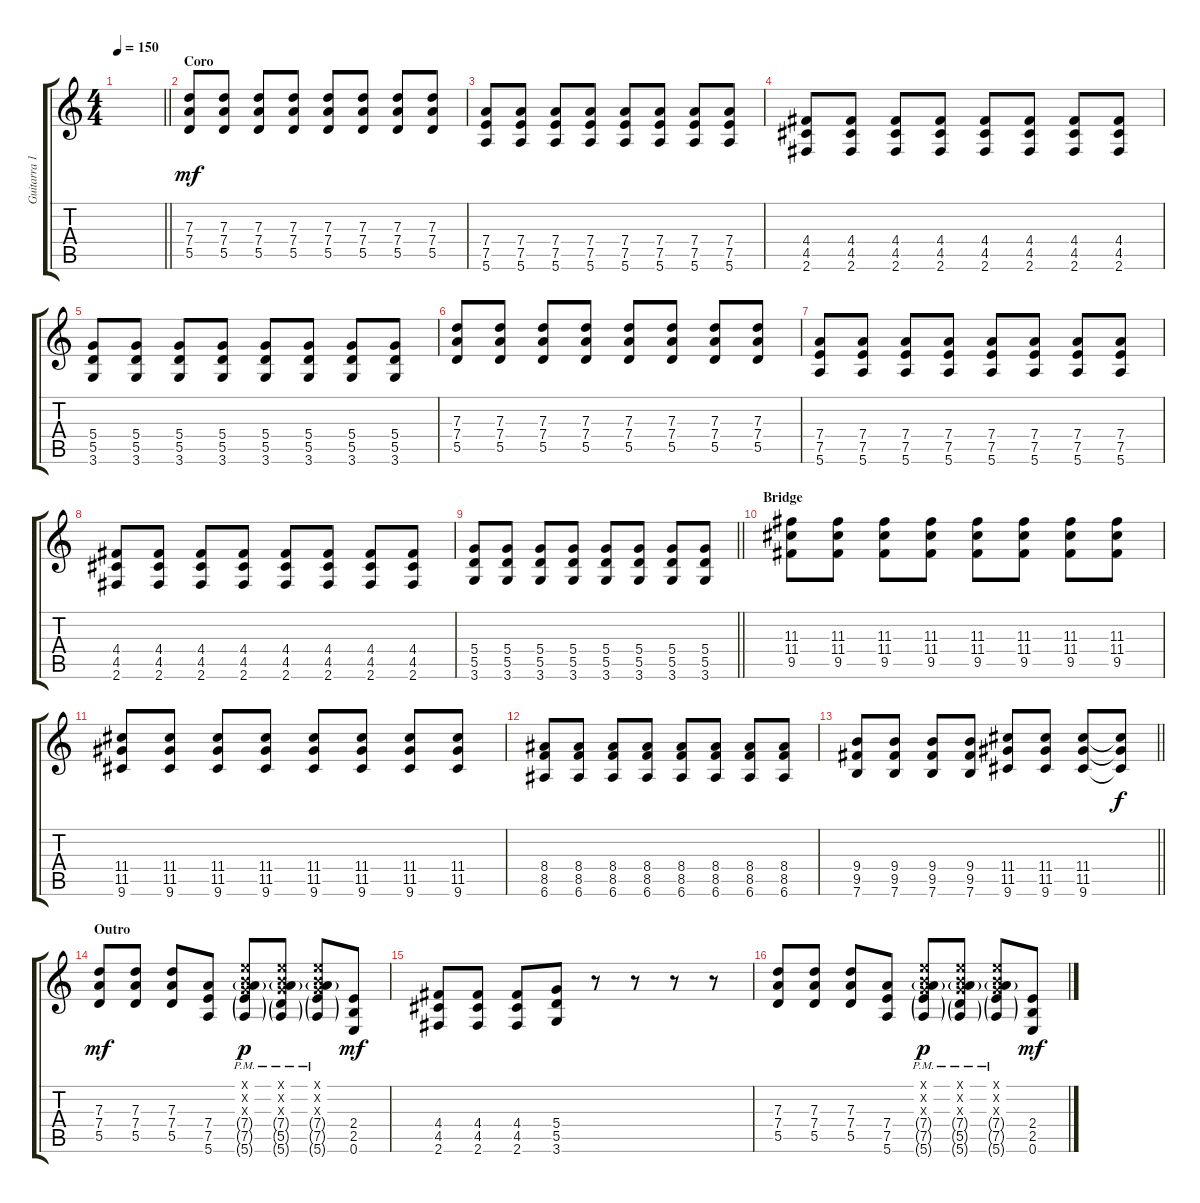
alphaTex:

\track ("Guitarra 1" "Guitarra 1") {instrument overdrivenguitar}
\staff {score tabs}
\tuning (E4 B3 G3 D3 A2 E2) {hide}
\ts (4 4)
\tempo 150
\clef g2
\barLineRight lightlight
\ks c
|
\section ("" "Coro")
(7.3 7.4 5.5).8{dy mf} (7.3 7.4 5.5).8 (7.3 7.4 5.5).8 (7.3 7.4 5.5).8 (7.3 7.4 5.5).8 (7.3 7.4 5.5).8 (7.3 7.4 5.5).8 (7.3 7.4 5.5).8 |
(7.4 7.5 5.6).8 (7.4 7.5 5.6).8 (7.4 7.5 5.6).8 (7.4 7.5 5.6).8 (7.4 7.5 5.6).8 (7.4 7.5 5.6).8 (7.4 7.5 5.6).8 (7.4 7.5 5.6).8 |
(4.4 4.5 2.6).8 (4.4 4.5 2.6).8 (4.4 4.5 2.6).8 (4.4 4.5 2.6).8 (4.4 4.5 2.6).8 (4.4 4.5 2.6).8 (4.4 4.5 2.6).8 (4.4 4.5 2.6).8 |
(5.4 5.5 3.6).8 (5.4 5.5 3.6).8 (5.4 5.5 3.6).8 (5.4 5.5 3.6).8 (5.4 5.5 3.6).8 (5.4 5.5 3.6).8 (5.4 5.5 3.6).8 (5.4 5.5 3.6).8 |
(7.3 7.4 5.5).8 (7.3 7.4 5.5).8 (7.3 7.4 5.5).8 (7.3 7.4 5.5).8 (7.3 7.4 5.5).8 (7.3 7.4 5.5).8 (7.3 7.4 5.5).8 (7.3 7.4 5.5).8 |
(7.4 7.5 5.6).8 (7.4 7.5 5.6).8 (7.4 7.5 5.6).8 (7.4 7.5 5.6).8 (7.4 7.5 5.6).8 (7.4 7.5 5.6).8 (7.4 7.5 5.6).8 (7.4 7.5 5.6).8 |
(4.4 4.5 2.6).8 (4.4 4.5 2.6).8 (4.4 4.5 2.6).8 (4.4 4.5 2.6).8 (4.4 4.5 2.6).8 (4.4 4.5 2.6).8 (4.4 4.5 2.6).8 (4.4 4.5 2.6).8 |
\barLineRight lightlight
(5.4 5.5 3.6).8 (5.4 5.5 3.6).8 (5.4 5.5 3.6).8 (5.4 5.5 3.6).8 (5.4 5.5 3.6).8 (5.4 5.5 3.6).8 (5.4 5.5 3.6).8 (5.4 5.5 3.6).8 |
\section ("" "Bridge")
(11.3 11.4 9.5).8 (11.3 11.4 9.5).8 (11.3 11.4 9.5).8 (11.3 11.4 9.5).8 (11.3 11.4 9.5).8 (11.3 11.4 9.5).8 (11.3 11.4 9.5).8 (11.3 11.4 9.5).8 |
(11.4 11.5 9.6).8 (11.4 11.5 9.6).8 (11.4 11.5 9.6).8 (11.4 11.5 9.6).8 (11.4 11.5 9.6).8 (11.4 11.5 9.6).8 (11.4 11.5 9.6).8 (11.4 11.5 9.6).8 |
(8.4 8.5 6.6).8 (8.4 8.5 6.6).8 (8.4 8.5 6.6).8 (8.4 8.5 6.6).8 (8.4 8.5 6.6).8 (8.4 8.5 6.6).8 (8.4 8.5 6.6).8 (8.4 8.5 6.6).8 |
\barLineRight lightlight
(9.4 9.5 7.6).8 (9.4 9.5 7.6).8 (9.4 9.5 7.6).8 (9.4 9.5 7.6).8 (11.4 11.5 9.6).8 (11.4 11.5 9.6).8 (11.4 11.5 9.6).8 (11.4{t} 11.5{t} 9.6{t}).8{dy f} |
\section ("" "Outro")
(7.3 7.4 5.5).8{dy mf} (7.3 7.4 5.5).8 (7.3 7.4 5.5).8 (7.4 7.5 5.6).8 (0.1{x} 0.2{x} 0.3{x} 7.4{g pm} 7.5{g pm} 5.6{g pm}).8{dy p} (0.1{x} 0.2{x} 0.3{x} 7.4{g pm} 5.5{g pm} 5.6{g pm}).8 (0.1{x} 0.2{x} 0.3{x} 7.4{g pm} 7.5{g pm} 5.6{g pm}).8 (2.4 2.5 0.6).8{dy mf} |
(4.4 4.5 2.6).8 (4.4 4.5 2.6).8 (4.4 4.5 2.6).8 (5.4 5.5 3.6).8 r.8 r.8 r.8 r.8 |
(7.3 7.4 5.5).8 (7.3 7.4 5.5).8 (7.3 7.4 5.5).8 (7.4 7.5 5.6).8 (0.1{x} 0.2{x} 0.3{x} 7.4{g pm} 7.5{g pm} 5.6{g pm}).8{dy p} (0.1{x} 0.2{x} 0.3{x} 7.4{g pm} 5.5{g pm} 5.6{g pm}).8 (0.1{x} 0.2{x} 0.3{x} 7.4{g pm} 7.5{g pm} 5.6{g pm}).8 (2.4 2.5 0.6).8{dy mf}
